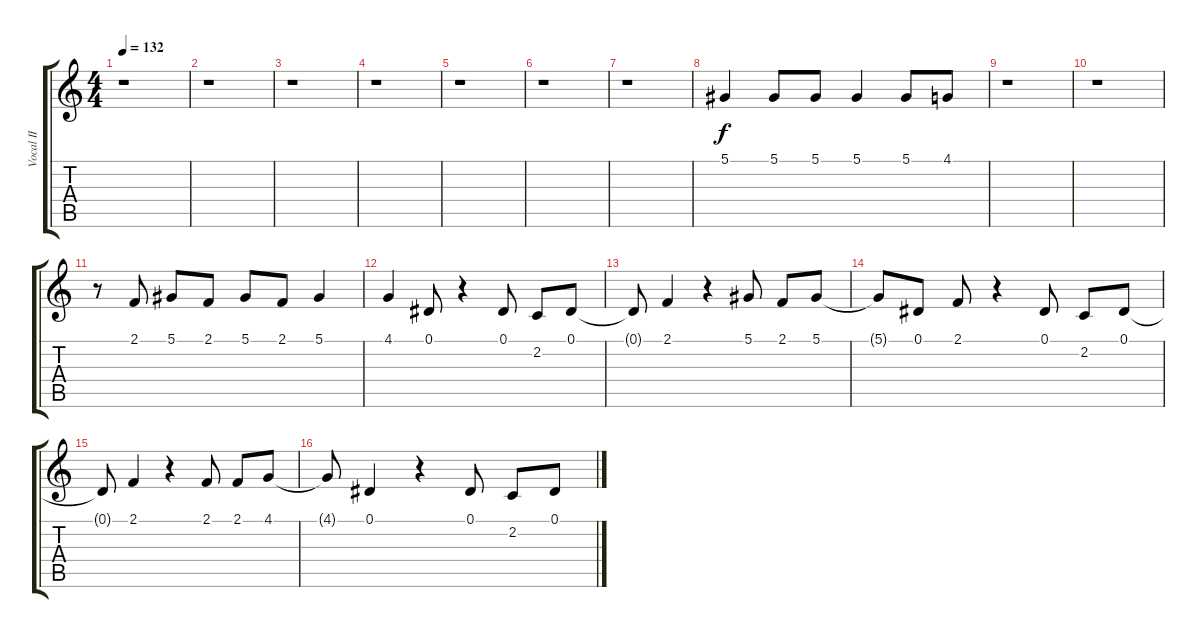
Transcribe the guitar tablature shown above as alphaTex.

\track ("Vocal II" "Vocal II") {instrument lead2sawtooth}
\staff {score tabs}
\tuning (Eb4 Bb3 Gb3 Db3 Ab2 Eb2) {hide}
\ts (4 4)
\tempo 132
\clef g2
\ks c
r.1{dy f} |
r.1 |
r.1 |
r.1 |
r.1 |
r.1 |
r.1 |
5.1.4 5.1.8 5.1.8 5.1.4 5.1.8 4.1.8 |
r.1 |
r.1 |
r.8 2.1.8 5.1.8 2.1.8 5.1.8 2.1.8 5.1.4 |
4.1.4 0.1.8 r.4 0.1.8 2.2.8 0.1.8 |
0.1{t}.8 2.1.4 r.4 5.1.8 2.1.8 5.1.8 |
5.1{t}.8 0.1.8 2.1.8 r.4 0.1.8 2.2.8 0.1.8 |
0.1{t}.8 2.1.4 r.4 2.1.8 2.1.8 4.1.8 |
4.1{t}.8 0.1.4 r.4 0.1.8 2.2.8 0.1.8
